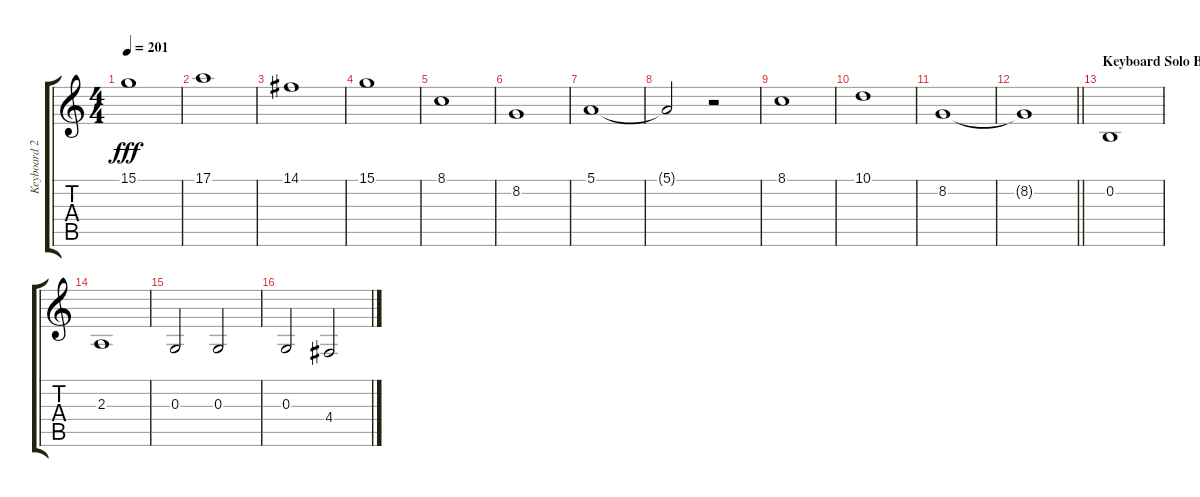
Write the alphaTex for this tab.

\track ("Keyboard 2" "Keyboard 2") {instrument stringensemble1}
\staff {score tabs}
\tuning (E4 B3 G3 D3 A2 E2) {hide}
\ts (4 4)
\tempo 201
\clef g2
\ks c
15.1.1{dy fff} |
17.1.1 |
14.1.1 |
15.1.1 |
8.1.1 |
8.2.1 |
5.1.1 |
5.1{t}.2 r.2 |
8.1.1 |
10.1.1 |
8.2.1 |
\barLineRight lightlight
8.2{t}.1 |
\section ("" "Keyboard Solo Blast Party!")
0.2.1 |
2.3.1 |
0.3.2 0.3.2 |
0.3.2 4.4.2
